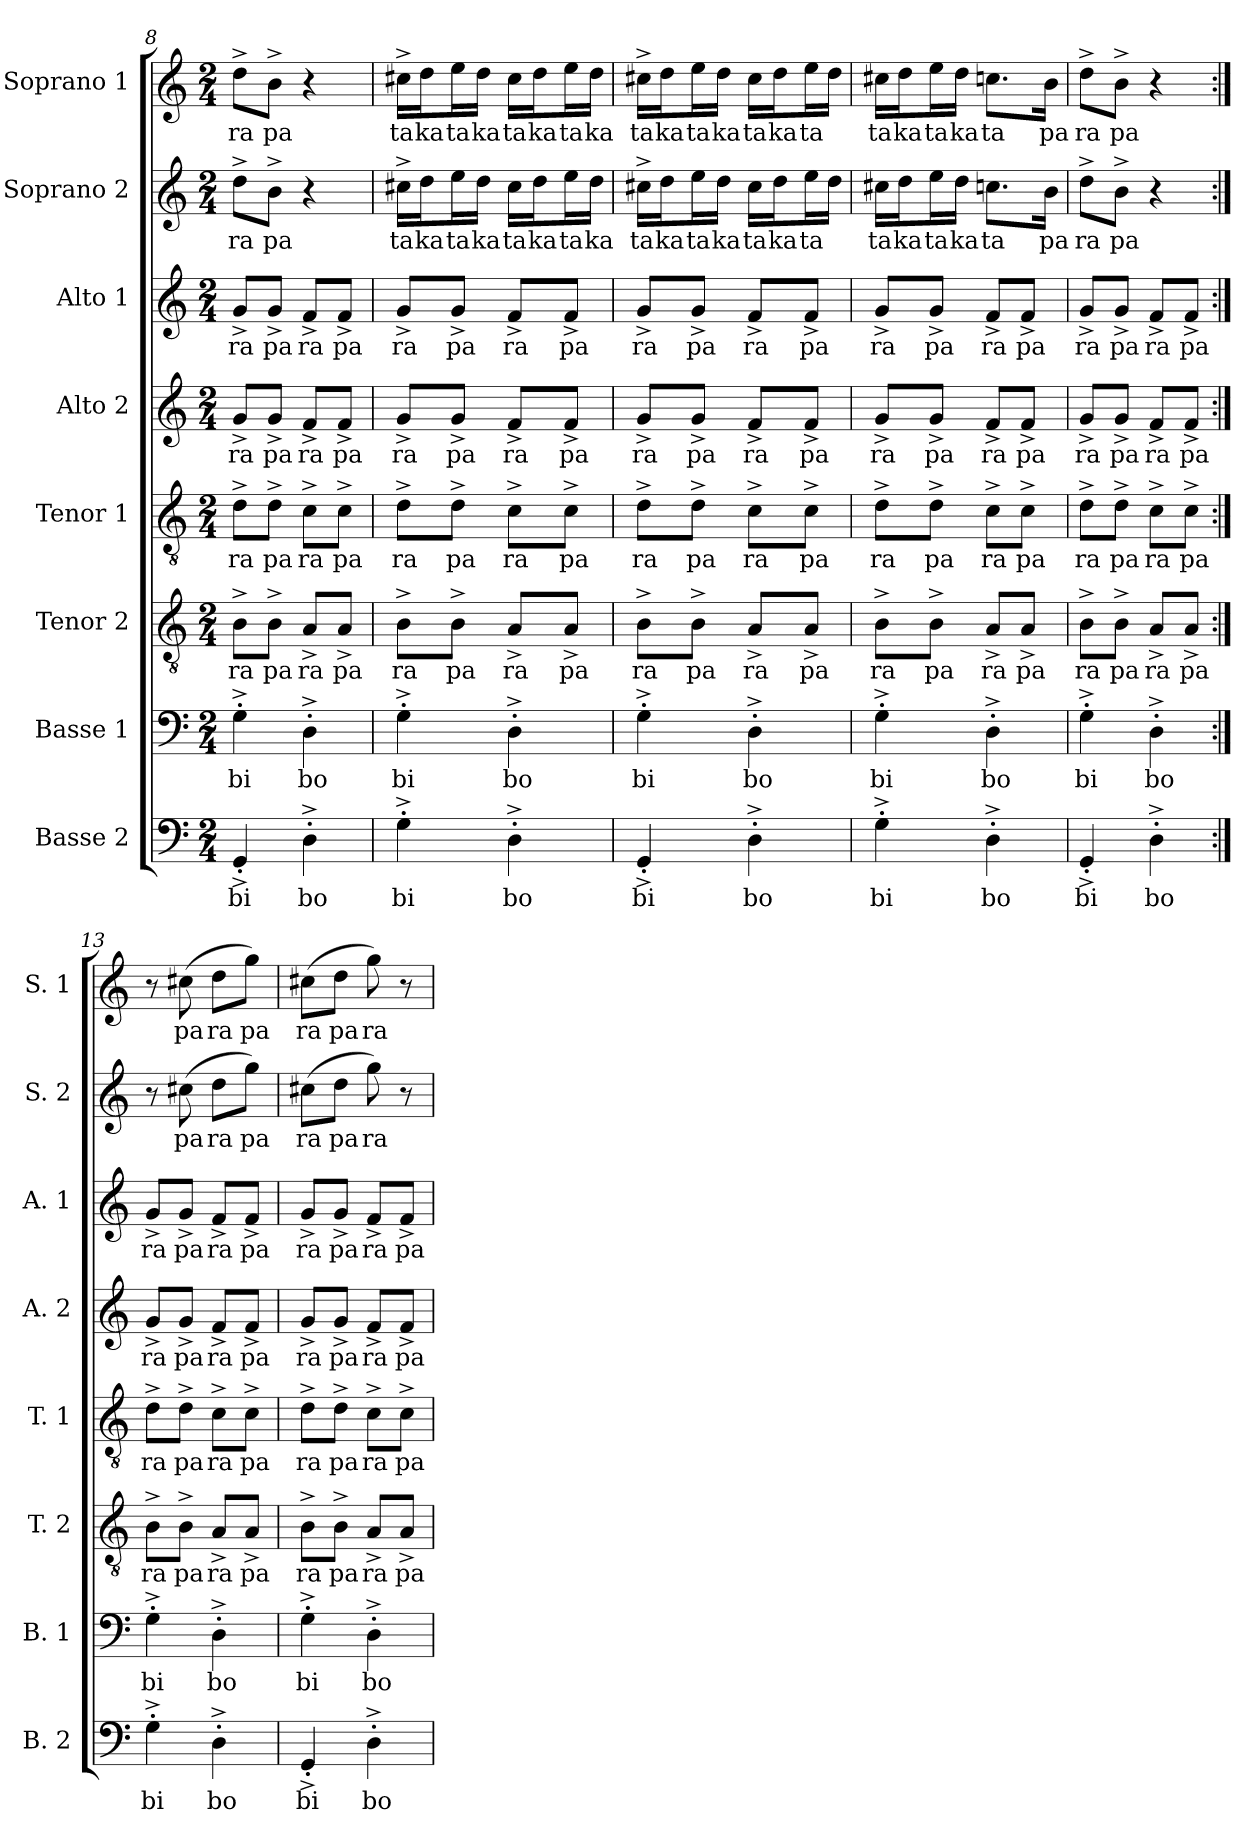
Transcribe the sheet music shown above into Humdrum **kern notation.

**kern	**text	**kern	**text	**kern	**text	**kern	**text	**kern	**text	**kern	**text	**kern	**text	**kern	**text
*part8	*part8	*part7	*part7	*part6	*part6	*part5	*part5	*part4	*part4	*part3	*part3	*part2	*part2	*part1	*part1
*staff8	*staff8	*staff7	*staff7	*staff6	*staff6	*staff5	*staff5	*staff4	*staff4	*staff3	*staff3	*staff2	*staff2	*staff1	*staff1
*I"Basse 2	*	*I"Basse 1	*	*I"Tenor 2	*	*I"Tenor 1	*	*I"Alto 2	*	*I"Alto 1	*	*I"Soprano 2	*	*I"Soprano 1	*
*I'B. 2	*	*I'B. 1	*	*I'T. 2	*	*I'T. 1	*	*I'A. 2	*	*I'A. 1	*	*I'S. 2	*	*I'S. 1	*
*clefF4	*	*clefF4	*	*clefGv2	*	*clefGv2	*	*clefG2	*	*clefG2	*	*clefG2	*	*clefG2	*
*k[]	*	*k[]	*	*k[]	*	*k[]	*	*k[]	*	*k[]	*	*k[]	*	*k[]	*
*M2/4	*	*M2/4	*	*M2/4	*	*M2/4	*	*M2/4	*	*M2/4	*	*M2/4	*	*M2/4	*
=8	=8	=8	=8	=8	=8	=8	=8	=8	=8	=8	=8	=8	=8	=8	=8
!	!LO:LY:b	!	!LO:LY:b	!	!LO:LY:b	!	!LO:LY:b	!	!LO:LY:b	!	!LO:LY:b	!	!LO:LY:b	!	!LO:LY:b
4GG^'/	bi	4G^'\	bi	8B^\L	ra	8d^\L	ra	8g^/L	ra	8g^/L	ra	8dd^\L	ra	8dd^\L	ra
!	!	!	!	!	!LO:LY:b	!	!LO:LY:b	!	!LO:LY:b	!	!LO:LY:b	!	!LO:LY:b	!	!LO:LY:b
.	.	.	.	8B^\J	pa	8d^\J	pa	8g^/J	pa	8g^/J	pa	8b^\J	pa	8b^\J	pa
!	!LO:LY:b	!	!LO:LY:b	!	!LO:LY:b	!	!LO:LY:b	!	!LO:LY:b	!	!LO:LY:b	!	!	!	!
4D^'\	bo	4D^'\	bo	8A^/L	ra	8c^\L	ra	8f^/L	ra	8f^/L	ra	4r	.	4r	.
!	!	!	!	!	!LO:LY:b	!	!LO:LY:b	!	!LO:LY:b	!	!LO:LY:b	!	!	!	!
.	.	.	.	8A^/J	pa	8c^\J	pa	8f^/J	pa	8f^/J	pa	.	.	.	.
=9	=9	=9	=9	=9	=9	=9	=9	=9	=9	=9	=9	=9	=9	=9	=9
!	!LO:LY:b	!	!LO:LY:b	!	!LO:LY:b	!	!LO:LY:b	!	!LO:LY:b	!	!LO:LY:b	!	!LO:LY:b	!	!LO:LY:b
4G^'\	bi	4G^'\	bi	8B^\L	ra	8d^\L	ra	8g^/L	ra	8g^/L	ra	16cc#X^\LL	ta	16cc#X^\LL	ta
!	!	!	!	!	!	!	!	!	!	!	!	!	!LO:LY:b	!	!LO:LY:b
.	.	.	.	.	.	.	.	.	.	.	.	16dd\J	ka	16dd\J	ka
!	!	!	!	!	!LO:LY:b	!	!LO:LY:b	!	!LO:LY:b	!	!LO:LY:b	!	!LO:LY:b	!	!LO:LY:b
.	.	.	.	8B^\J	pa	8d^\J	pa	8g^/J	pa	8g^/J	pa	16ee\L	ta	16ee\L	ta
!	!	!	!	!	!	!	!	!	!	!	!	!	!LO:LY:b	!	!LO:LY:b
.	.	.	.	.	.	.	.	.	.	.	.	16dd\JJ	ka	16dd\JJ	ka
!	!LO:LY:b	!	!LO:LY:b	!	!LO:LY:b	!	!LO:LY:b	!	!LO:LY:b	!	!LO:LY:b	!	!LO:LY:b	!	!LO:LY:b
4D^'\	bo	4D^'\	bo	8A^/L	ra	8c^\L	ra	8f^/L	ra	8f^/L	ra	16cc#\LL	ta	16cc#\LL	ta
!	!	!	!	!	!	!	!	!	!	!	!	!	!LO:LY:b	!	!LO:LY:b
.	.	.	.	.	.	.	.	.	.	.	.	16dd\J	ka	16dd\J	ka
!	!	!	!	!	!LO:LY:b	!	!LO:LY:b	!	!LO:LY:b	!	!LO:LY:b	!	!LO:LY:b	!	!LO:LY:b
.	.	.	.	8A^/J	pa	8c^\J	pa	8f^/J	pa	8f^/J	pa	16ee\L	ta	16ee\L	ta
!	!	!	!	!	!	!	!	!	!	!	!	!	!LO:LY:b	!	!LO:LY:b
.	.	.	.	.	.	.	.	.	.	.	.	16dd\JJ	ka	16dd\JJ	ka
=10	=10	=10	=10	=10	=10	=10	=10	=10	=10	=10	=10	=10	=10	=10	=10
!	!LO:LY:b	!	!LO:LY:b	!	!LO:LY:b	!	!LO:LY:b	!	!LO:LY:b	!	!LO:LY:b	!	!LO:LY:b	!	!LO:LY:b
4GG^'/	bi	4G^'\	bi	8B^\L	ra	8d^\L	ra	8g^/L	ra	8g^/L	ra	16cc#X^\LL	ta	16cc#X^\LL	ta
!	!	!	!	!	!	!	!	!	!	!	!	!	!LO:LY:b	!	!LO:LY:b
.	.	.	.	.	.	.	.	.	.	.	.	16dd\J	ka	16dd\J	ka
!	!	!	!	!	!LO:LY:b	!	!LO:LY:b	!	!LO:LY:b	!	!LO:LY:b	!	!LO:LY:b	!	!LO:LY:b
.	.	.	.	8B^\J	pa	8d^\J	pa	8g^/J	pa	8g^/J	pa	16ee\L	ta	16ee\L	ta
!	!	!	!	!	!	!	!	!	!	!	!	!	!LO:LY:b	!	!LO:LY:b
.	.	.	.	.	.	.	.	.	.	.	.	16dd\JJ	ka	16dd\JJ	ka
!	!LO:LY:b	!	!LO:LY:b	!	!LO:LY:b	!	!LO:LY:b	!	!LO:LY:b	!	!LO:LY:b	!	!LO:LY:b	!	!LO:LY:b
4D^'\	bo	4D^'\	bo	8A^/L	ra	8c^\L	ra	8f^/L	ra	8f^/L	ra	16cc#\LL	ta	16cc#\LL	ta
!	!	!	!	!	!	!	!	!	!	!	!	!	!LO:LY:b	!	!LO:LY:b
.	.	.	.	.	.	.	.	.	.	.	.	16dd\J	ka	16dd\J	ka
!	!	!	!	!	!LO:LY:b	!	!LO:LY:b	!	!LO:LY:b	!	!LO:LY:b	!	!LO:LY:b	!	!LO:LY:b
.	.	.	.	8A^/J	pa	8c^\J	pa	8f^/J	pa	8f^/J	pa	16ee\L	ta	16ee\L	ta
.	.	.	.	.	.	.	.	.	.	.	.	16dd\JJ	.	16dd\JJ	.
=11	=11	=11	=11	=11	=11	=11	=11	=11	=11	=11	=11	=11	=11	=11	=11
!	!LO:LY:b	!	!LO:LY:b	!	!LO:LY:b	!	!LO:LY:b	!	!LO:LY:b	!	!LO:LY:b	!	!LO:LY:b	!	!LO:LY:b
4G^'\	bi	4G^'\	bi	8B^\L	ra	8d^\L	ra	8g^/L	ra	8g^/L	ra	16cc#X\LL	ta	16cc#X\LL	ta
!	!	!	!	!	!	!	!	!	!	!	!	!	!LO:LY:b	!	!LO:LY:b
.	.	.	.	.	.	.	.	.	.	.	.	16dd\J	ka	16dd\J	ka
!	!	!	!	!	!LO:LY:b	!	!LO:LY:b	!	!LO:LY:b	!	!LO:LY:b	!	!LO:LY:b	!	!LO:LY:b
.	.	.	.	8B^\J	pa	8d^\J	pa	8g^/J	pa	8g^/J	pa	16ee\L	ta	16ee\L	ta
!	!	!	!	!	!	!	!	!	!	!	!	!	!LO:LY:b	!	!LO:LY:b
.	.	.	.	.	.	.	.	.	.	.	.	16dd\JJ	ka	16dd\JJ	ka
!	!LO:LY:b	!	!LO:LY:b	!	!LO:LY:b	!	!LO:LY:b	!	!LO:LY:b	!	!LO:LY:b	!	!LO:LY:b	!	!LO:LY:b
4D^'\	bo	4D^'\	bo	8A^/L	ra	8c^\L	ra	8f^/L	ra	8f^/L	ra	8.ccn\L	ta	8.ccn\L	ta
!	!	!	!	!	!LO:LY:b	!	!LO:LY:b	!	!LO:LY:b	!	!LO:LY:b	!	!	!	!
.	.	.	.	8A^/J	pa	8c^\J	pa	8f^/J	pa	8f^/J	pa	.	.	.	.
!	!	!	!	!	!	!	!	!	!	!	!	!	!LO:LY:b	!	!LO:LY:b
.	.	.	.	.	.	.	.	.	.	.	.	16b\Jk	pa	16b\Jk	pa
=12	=12	=12	=12	=12	=12	=12	=12	=12	=12	=12	=12	=12	=12	=12	=12
!	!LO:LY:b	!	!LO:LY:b	!	!LO:LY:b	!	!LO:LY:b	!	!LO:LY:b	!	!LO:LY:b	!	!LO:LY:b	!	!LO:LY:b
4GG^'/	bi	4G^'\	bi	8B^\L	ra	8d^\L	ra	8g^/L	ra	8g^/L	ra	8dd^\L	ra	8dd^\L	ra
!	!	!	!	!	!LO:LY:b	!	!LO:LY:b	!	!LO:LY:b	!	!LO:LY:b	!	!LO:LY:b	!	!LO:LY:b
.	.	.	.	8B^\J	pa	8d^\J	pa	8g^/J	pa	8g^/J	pa	8b^\J	pa	8b^\J	pa
!	!LO:LY:b	!	!LO:LY:b	!	!LO:LY:b	!	!LO:LY:b	!	!LO:LY:b	!	!LO:LY:b	!	!	!	!
4D^'\	bo	4D^'\	bo	8A^/L	ra	8c^\L	ra	8f^/L	ra	8f^/L	ra	4r	.	4r	.
!	!	!	!	!	!LO:LY:b	!	!LO:LY:b	!	!LO:LY:b	!	!LO:LY:b	!	!	!	!
.	.	.	.	8A^/J	pa	8c^\J	pa	8f^/J	pa	8f^/J	pa	.	.	.	.
=13:|!	=13:|!	=13:|!	=13:|!	=13:|!	=13:|!	=13:|!	=13:|!	=13:|!	=13:|!	=13:|!	=13:|!	=13:|!	=13:|!	=13:|!	=13:|!
!	!LO:LY:b	!	!LO:LY:b	!	!LO:LY:b	!	!LO:LY:b	!	!LO:LY:b	!	!LO:LY:b	!	!	!	!
4G^'\	bi	4G^'\	bi	8B^\L	ra	8d^\L	ra	8g^/L	ra	8g^/L	ra	8r	.	8r	.
!	!	!	!	!	!LO:LY:b	!	!LO:LY:b	!	!LO:LY:b	!	!LO:LY:b	!	!LO:LY:b	!	!LO:LY:b
.	.	.	.	8B^\J	pa	8d^\J	pa	8g^/J	pa	8g^/J	pa	(8cc#X\	pa	(8cc#X\	pa
!	!LO:LY:b	!	!LO:LY:b	!	!LO:LY:b	!	!LO:LY:b	!	!LO:LY:b	!	!LO:LY:b	!	!LO:LY:b	!	!LO:LY:b
4D^'\	bo	4D^'\	bo	8A^/L	ra	8c^\L	ra	8f^/L	ra	8f^/L	ra	8dd\L	ra	8dd\L	ra
!	!	!	!	!	!LO:LY:b	!	!LO:LY:b	!	!LO:LY:b	!	!LO:LY:b	!	!LO:LY:b	!	!LO:LY:b
.	.	.	.	8A^/J	pa	8c^\J	pa	8f^/J	pa	8f^/J	pa	8gg\J)	pa	8gg\J)	pa
=14	=14	=14	=14	=14	=14	=14	=14	=14	=14	=14	=14	=14	=14	=14	=14
!	!LO:LY:b	!	!LO:LY:b	!	!LO:LY:b	!	!LO:LY:b	!	!LO:LY:b	!	!LO:LY:b	!	!LO:LY:b	!	!LO:LY:b
4GG^'/	bi	4G^'\	bi	8B^\L	ra	8d^\L	ra	8g^/L	ra	8g^/L	ra	(8cc#X\L	ra	(8cc#X\L	ra
!	!	!	!	!	!LO:LY:b	!	!LO:LY:b	!	!LO:LY:b	!	!LO:LY:b	!	!LO:LY:b	!	!LO:LY:b
.	.	.	.	8B^\J	pa	8d^\J	pa	8g^/J	pa	8g^/J	pa	8dd\J	pa	8dd\J	pa
!	!LO:LY:b	!	!LO:LY:b	!	!LO:LY:b	!	!LO:LY:b	!	!LO:LY:b	!	!LO:LY:b	!	!LO:LY:b	!	!LO:LY:b
4D^'\	bo	4D^'\	bo	8A^/L	ra	8c^\L	ra	8f^/L	ra	8f^/L	ra	8gg\)	ra	8gg\)	ra
!	!	!	!	!	!LO:LY:b	!	!LO:LY:b	!	!LO:LY:b	!	!LO:LY:b	!	!	!	!
.	.	.	.	8A^/J	pa	8c^\J	pa	8f^/J	pa	8f^/J	pa	8r	.	8r	.
=	=	=	=	=	=	=	=	=	=	=	=	=	=	=	=
*-	*-	*-	*-	*-	*-	*-	*-	*-	*-	*-	*-	*-	*-	*-	*-
